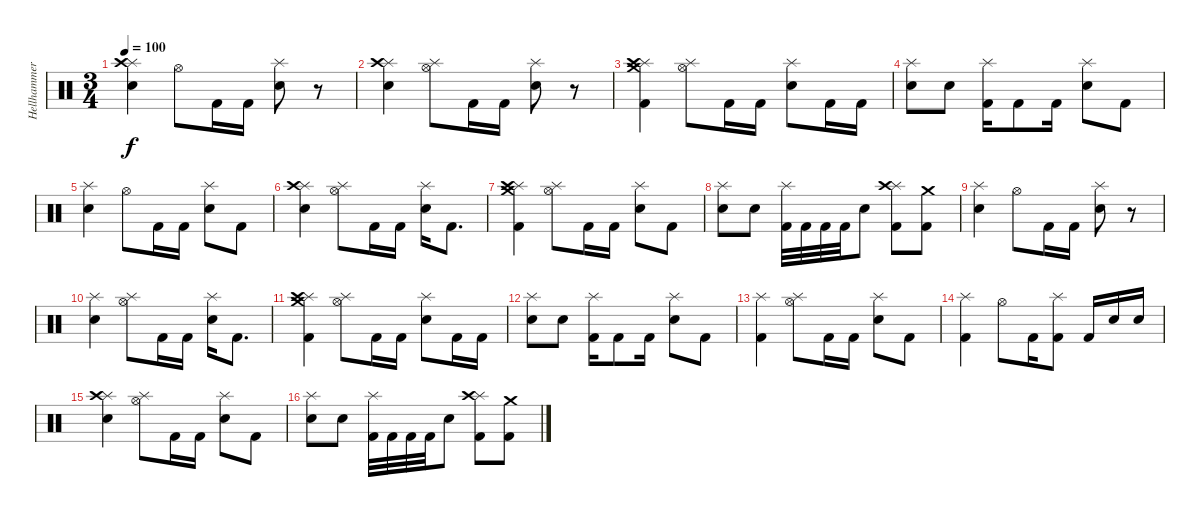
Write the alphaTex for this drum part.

\track ("Hellhammer" "Hellhammer") {instrument percussion}
\staff {score}
\articulation defaults
\ts (3 4)
\tempo 100
\clef neutral
\ks c
("Splash (hit)" "Crash high (hit)" "Snare (hit) 2").4{dy f} "Hi-Hat (open)".8 "Kick (hit) 2".16 "Kick (hit) 2".16 ("Splash (hit)" "Snare (hit) 2").8 r.8 |
("Splash (hit)" "Crash high (hit)" "Snare (hit) 2").4 ("Splash (hit)" "Hi-Hat (open)").8 "Kick (hit) 2".16 "Kick (hit) 2".16 ("Splash (hit)" "Snare (hit) 2").8 r.8 |
("Splash (hit)" "Crash medium (hit)" "Crash high (hit)" "Kick (hit) 2").4 ("Splash (hit)" "Hi-Hat (open)").8 "Kick (hit) 2".16 "Kick (hit) 2".16 ("Splash (hit)" "Snare (hit) 2").8 "Kick (hit) 2".16 "Kick (hit) 2".16 |
("Splash (hit)" "Snare (hit) 2").8 "Snare (hit) 2".8 ("Splash (hit)" "Kick (hit) 2").16 "Kick (hit) 2".8 "Kick (hit) 2".16 ("Splash (hit)" "Snare (hit) 2").8 "Kick (hit) 2".8 |
("Splash (hit)" "Snare (hit) 2").4 "Hi-Hat (open)".8 "Kick (hit) 2".16 "Kick (hit) 2".16 ("Splash (hit)" "Snare (hit) 2").8 "Kick (hit) 2".8 |
("Splash (hit)" "Crash high (hit)" "Snare (hit) 2").4 ("Splash (hit)" "Hi-Hat (open)").8 "Kick (hit) 2".16 "Kick (hit) 2".16 ("Splash (hit)" "Snare (hit) 2").16 "Kick (hit) 2".8{d} |
("Splash (hit)" "Crash medium (hit)" "Crash high (hit)" "Kick (hit) 2").4 ("Splash (hit)" "Hi-Hat (open)").8 "Kick (hit) 2".16 "Kick (hit) 2".16 ("Splash (hit)" "Snare (hit) 2").8 "Kick (hit) 2".8 |
("Splash (hit)" "Snare (hit) 2").8 "Snare (hit) 2".8 ("Splash (hit)" "Kick (hit) 2").32 "Kick (hit) 2".32 "Kick (hit) 2".32 "Kick (hit) 2".32 "Snare (hit) 2".8 ("Splash (hit)" "Crash high (hit)" "Kick (hit) 2").8 ("Crash medium (hit)" "Kick (hit) 2").8 |
("Splash (hit)" "Snare (hit) 2").4 "Hi-Hat (open)".8 "Kick (hit) 2".16 "Kick (hit) 2".16 ("Splash (hit)" "Snare (hit) 2").8 r.8 |
("Splash (hit)" "Snare (hit) 2").4 ("Splash (hit)" "Hi-Hat (open)").8 "Kick (hit) 2".16 "Kick (hit) 2".16 ("Splash (hit)" "Snare (hit) 2").16 "Kick (hit) 2".8{d} |
("Splash (hit)" "Crash medium (hit)" "Crash high (hit)" "Kick (hit) 2").4 ("Splash (hit)" "Hi-Hat (open)").8 "Kick (hit) 2".16 "Kick (hit) 2".16 ("Splash (hit)" "Snare (hit) 2").8 "Kick (hit) 2".16 "Kick (hit) 2".16 |
("Splash (hit)" "Snare (hit) 2").8 "Snare (hit) 2".8 ("Splash (hit)" "Kick (hit) 2").16 "Kick (hit) 2".8 "Kick (hit) 2".16 ("Splash (hit)" "Snare (hit) 2").8 "Kick (hit) 2".8 |
("Splash (hit)" "Kick (hit) 2").4 ("Splash (hit)" "Hi-Hat (open)").8 "Kick (hit) 2".16 "Kick (hit) 2".16 ("Splash (hit)" "Snare (hit) 2").8 "Kick (hit) 2".8 |
("Splash (hit)" "Kick (hit) 2").4 "Hi-Hat (open)".8 "Kick (hit) 2".16 ("Splash (hit)" "Kick (hit) 2").8 "Kick (hit) 2".16 "Snare (hit) 2".16 "Snare (hit) 2".16 |
("Splash (hit)" "Crash high (hit)" "Snare (hit) 2").4 ("Splash (hit)" "Hi-Hat (open)").8 "Kick (hit) 2".16 "Kick (hit) 2".16 ("Splash (hit)" "Snare (hit) 2").8 "Kick (hit) 2".8 |
("Splash (hit)" "Snare (hit) 2").8 "Snare (hit) 2".8 ("Splash (hit)" "Kick (hit) 2").32 "Kick (hit) 2".32 "Kick (hit) 2".32 "Kick (hit) 2".32 "Snare (hit) 2".8 ("Splash (hit)" "Crash high (hit)" "Kick (hit) 2").8 ("Crash medium (hit)" "Kick (hit) 2").8
